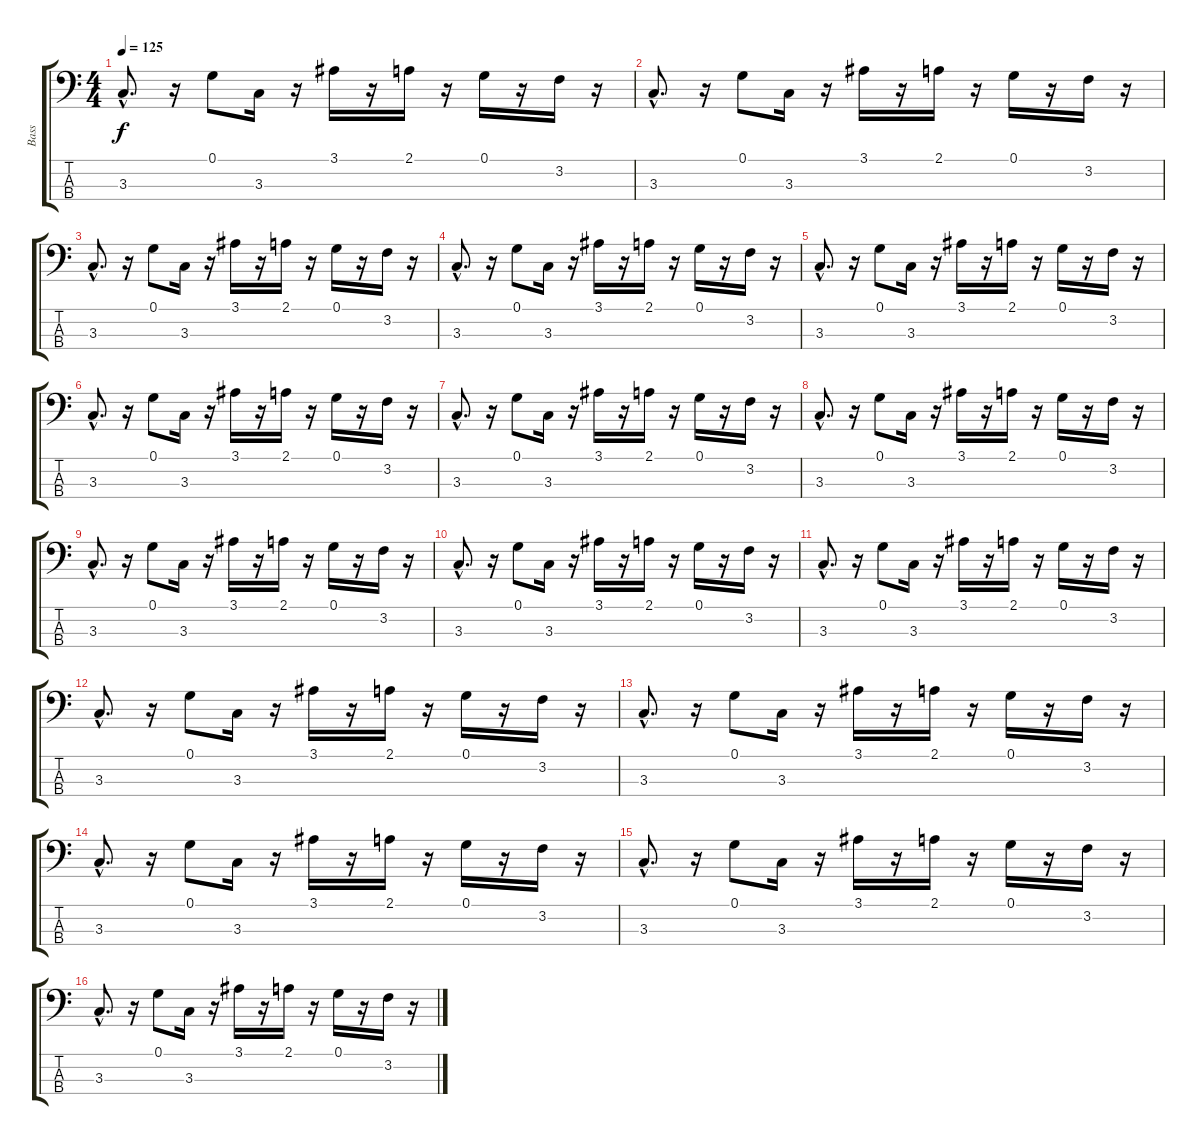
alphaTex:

\track ("Bass" "Bass") {instrument acousticbass}
\staff {score tabs}
\tuning (G2 D2 A1 E1) {hide}
\ts (4 4)
\tempo 125
\clef f4
\ks c
3.3{hac}.8{d dy f} r.16 0.1.8 3.3.16 r.16 3.1.16 r.16 2.1.16 r.16 0.1.16 r.16 3.2.16 r.16 |
3.3{hac}.8{d} r.16 0.1.8 3.3.16 r.16 3.1.16 r.16 2.1.16 r.16 0.1.16 r.16 3.2.16 r.16 |
3.3{hac}.8{d} r.16 0.1.8 3.3.16 r.16 3.1.16 r.16 2.1.16 r.16 0.1.16 r.16 3.2.16 r.16 |
3.3{hac}.8{d} r.16 0.1.8 3.3.16 r.16 3.1.16 r.16 2.1.16 r.16 0.1.16 r.16 3.2.16 r.16 |
3.3{hac}.8{d} r.16 0.1.8 3.3.16 r.16 3.1.16 r.16 2.1.16 r.16 0.1.16 r.16 3.2.16 r.16 |
3.3{hac}.8{d} r.16 0.1.8 3.3.16 r.16 3.1.16 r.16 2.1.16 r.16 0.1.16 r.16 3.2.16 r.16 |
3.3{hac}.8{d} r.16 0.1.8 3.3.16 r.16 3.1.16 r.16 2.1.16 r.16 0.1.16 r.16 3.2.16 r.16 |
3.3{hac}.8{d} r.16 0.1.8 3.3.16 r.16 3.1.16 r.16 2.1.16 r.16 0.1.16 r.16 3.2.16 r.16 |
3.3{hac}.8{d} r.16 0.1.8 3.3.16 r.16 3.1.16 r.16 2.1.16 r.16 0.1.16 r.16 3.2.16 r.16 |
3.3{hac}.8{d} r.16 0.1.8 3.3.16 r.16 3.1.16 r.16 2.1.16 r.16 0.1.16 r.16 3.2.16 r.16 |
3.3{hac}.8{d} r.16 0.1.8 3.3.16 r.16 3.1.16 r.16 2.1.16 r.16 0.1.16 r.16 3.2.16 r.16 |
3.3{hac}.8{d} r.16 0.1.8 3.3.16 r.16 3.1.16 r.16 2.1.16 r.16 0.1.16 r.16 3.2.16 r.16 |
3.3{hac}.8{d} r.16 0.1.8 3.3.16 r.16 3.1.16 r.16 2.1.16 r.16 0.1.16 r.16 3.2.16 r.16 |
3.3{hac}.8{d} r.16 0.1.8 3.3.16 r.16 3.1.16 r.16 2.1.16 r.16 0.1.16 r.16 3.2.16 r.16 |
3.3{hac}.8{d} r.16 0.1.8 3.3.16 r.16 3.1.16 r.16 2.1.16 r.16 0.1.16 r.16 3.2.16 r.16 |
3.3{hac}.8{d} r.16 0.1.8 3.3.16 r.16 3.1.16 r.16 2.1.16 r.16 0.1.16 r.16 3.2.16 r.16
